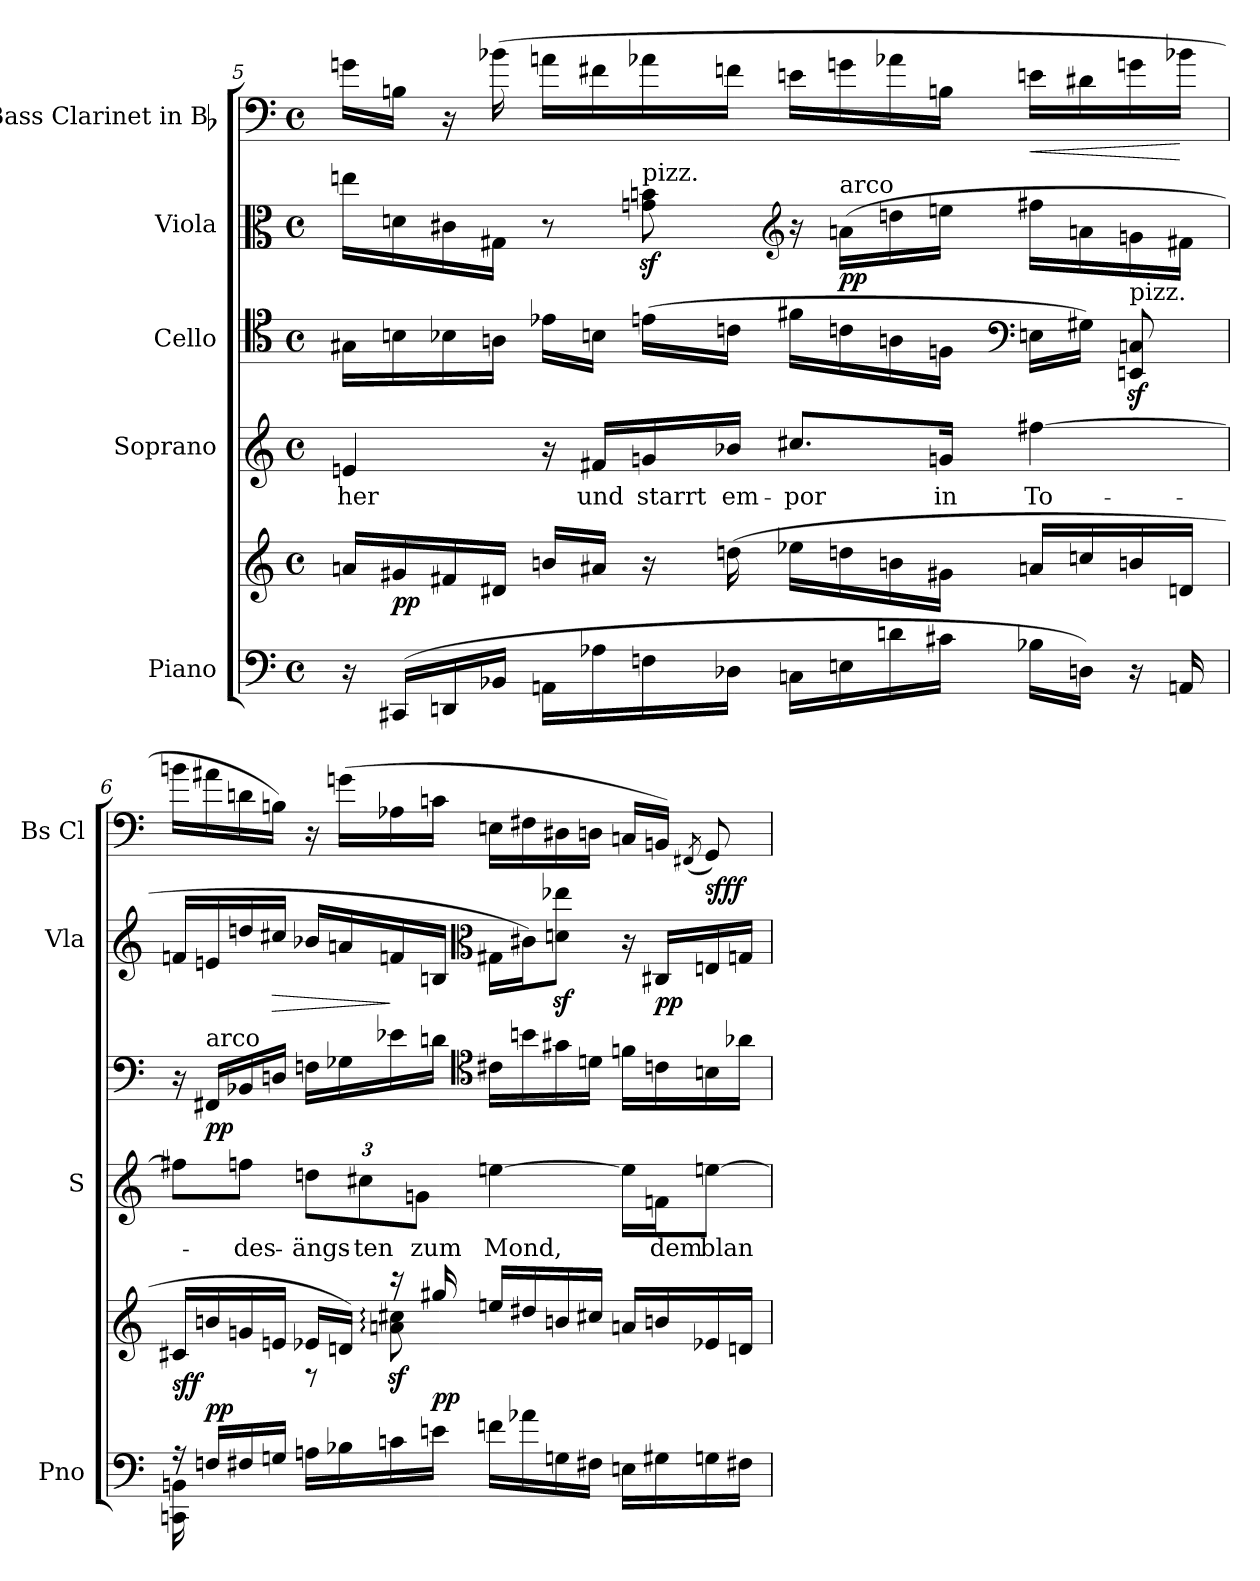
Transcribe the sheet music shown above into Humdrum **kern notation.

**kern	**kern	**dynam	**kern	**text	**kern	**dynam	**kern	**dynam	**kern	**dynam
*part5	*part5	*part5	*part4	*part4	*part3	*part3	*part2	*part2	*part1	*part1
*staff6	*staff5	*staff5/6	*staff4	*staff4	*staff3	*staff3	*staff2	*staff2	*staff1	*staff1
*I"Piano	*	*	*I"Soprano	*	*I"Cello	*	*I"Viola	*	*I"Bass Clarinet in Bb	*
*I'Pno	*	*	*I'S	*	*	*	*I'Vla	*	*I'Bs Cl	*
*clefF4	*clefG2	*	*clefG2	*	*clefC4	*	*clefC3	*	*clefF4	*
*	*	*	*	*	*	*	*	*	*ITrd1c2	*
*k[]	*k[]	*	*k[]	*	*k[]	*	*k[]	*	*k[b-e-]	*
*M4/4	*M4/4	*	*M4/4	*	*M4/4	*	*M4/4	*	*M4/4	*
*met(c)	*met(c)	*	*met(c)	*	*met(c)	*	*met(c)	*	*met(c)	*
=5	=5	=5	=5	=5	=5	=5	=5	=5	=5	=5
16r	16anLL	.	4en	-her	16G#XLL	.	16eenLL	.	16fnLL	.
(16CC#XLL	16g#X	pp	.	.	16Bn	.	16dn	.	16AnJJ	.
16DDn	16f#X	.	.	.	16B-X	.	16c#X	.	16r	.
16BB-XJJ	16d#XJJ	.	.	.	16AnJJ	.	16G#XJJ	.	(16a-X	.
16AAnLL	16bnLL	.	16r	.	16e-XLL	.	8r	.	16gnLL	.
16A-X	16a#XJJ	.	16f#X/LL	und	16BnJJ	.	.	.	16en	.
!	!	!	!	!	!	!	!LO:TX:a:t=pizz.	!	!	!
16Fn	16r	.	16gn/	starrt	(16enLL	.	8gnz 8bnz	.	16g-X	.
16D-XJJ	(16ddn	.	16b-X/JJ	em-	16cnJJ	.	.	.	16e-XJJ	.
*	*	*	*	*	*	*	*clefG2	*	*	*
16CnLL	16ee-XLL	.	8.cc#X/L	-por	16f#XLL	.	16r	.	16dnLL	.
!	!	!	!	!	!	!	!LO:TX:a:t=arco	!	!	!
16En	16ddn	.	.	.	16cn	.	(16anLL	pp	16fn	.
16dn	16bn	.	.	.	16An	.	16ddn	.	16g-X	.
16c#XJJ	16g#XJJ	.	16gn/Jk	in	16FnJJ	.	16eenJJ	.	16AnJJ	.
*	*	*	*	*	*clefF4	*	*	*	*	*
!	!	!	!	!	!	!	!	!	!	!LO:HP:b
16B-XLL	16anLL	.	[4ff#X	To-	16EnLL	.	16ff#XLL	.	16dnLL	<
16DnJJ)	16ccn	.	.	.	16G#XJJ)	.	16an	.	16c#X	.
!	!	!	!	!	!LO:TX:a:t=pizz.	!	!	!	!	!
16r	16bn	.	.	.	8EEnz 8Cnz	.	16gn	.	16fn	.
16AAn	16dnJJ	.	.	.	.	.	16f#XJJ	.	16a-XJJ	[
=6	=6	=6	=6	=6	=6	=6	=6	=6	=6	=6
*^	*^	*	*	*	*	*	*	*	*	*
16r	16CCn 16BBn	16c#XLL	4ryy	sff	8ff#X\L]	.	16r	.	16fnLL	.	16anLL	.
!	!	!	!	!	!	!	!LO:TX:a:t=arco	!	!	!	!	!
!	!	!	!	!LO:DY:a=2	!	!	!	!	!	!	!	!
16Fn/LL	2...ryy	16bn	.	pp	.	.	16FF#XLL	pp	16en	.	16g#X	.
16F#X	.	16gn	.	.	8ffn\J	-des-	16BB-X	.	16ddn	.	16cn	.
!	!	!	!	!	!	!	!	!	!	!LO:HP:b	!	!
16GnJJ	.	16enJJ	.	.	.	.	16DnJJ	.	16cc#XJJ	>	16AnJJ)	.
16AnLL	.	16e-XLL	8r	.	12ddn\L	-ängs-	16FnLL	.	16b-XLL	.	16r	.
16B-X	.	16dnJJ)	.	.	.	.	16G-X	.	16an	.	(16fnLL	.
.	.	.	.	.	12cc#X\	-ten	.	.	.	.	.	.
16cn	.	16r	8anz: 8cc#Xz:	.	.	.	16e-X	.	16fn	]	16G-X	.
.	.	.	.	.	12gn\J	zum	.	.	.	.	.	.
16enJJ	.	16gg#X	.	pp	.	.	16dnJJ	.	16BnJJ	.	16B-XJJ	.
*	*	*	*	*	*	*	*clefC4	*	*clefC3	*	*	*
16fnLL	.	16een/LL	2ryy	.	[4een	Mond,	16c#XLL	.	16G#XLL	.	16DnLL	.
16a-X	.	16dd#X	.	.	.	.	16bn	.	16c#XJ)	.	16En	.
16Gn	.	16bn	.	.	.	.	16g#X	.	8dnz 8ee-XzJ	.	16C#X	.
16F#XJJ	.	16cc#XJJ	.	.	.	.	16dnJJ	.	.	.	16CnJJ	.
16EnLL	.	16an/LL	.	.	16ee\LL]	.	16fnLL	.	16r	.	16BB-XLL	.
16G#X	.	16bn	.	.	16fn\J	dem	16cn	.	16C#XLL	pp	16AAnJJ)	.
.	.	.	.	.	.	.	.	.	.	.	(8qEEn/	.
16Gn	.	16e-X	.	.	[8een\J	blan-	16Bn	.	16En	.	8FF)	sfff
16F#XJJ	.	16dnJJ	.	.	.	.	16a-XJJ	.	16GnJJ	.	.	.
*v	*v	*	*	*	*	*	*	*	*	*	*	*
*	*v	*v	*	*	*	*	*	*	*	*	*
=	=	=	=	=	=	=	=	=	=	=
*-	*-	*-	*-	*-	*-	*-	*-	*-	*-	*-
